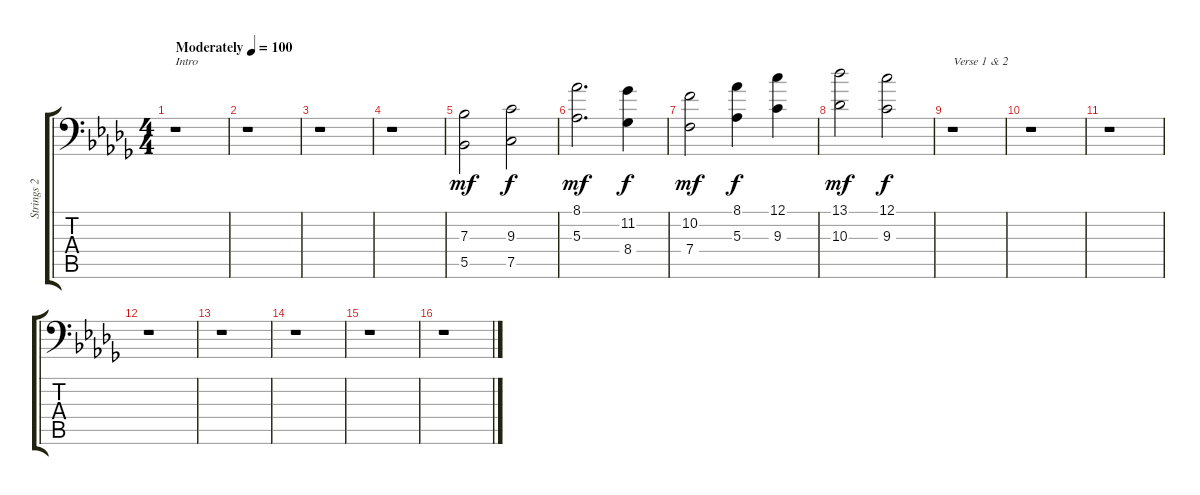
\track ("Strings 2" "Strings 2") {instrument stringensemble1}
\staff {score tabs}
\tuning (C4 G3 Eb3 Bb2 F2 Bb1) {hide}
\ts (4 4)
\tempo (100 "Moderately")
\clef f4
\ks db
r.1{txt "Intro" dy mf instrument stringensemble1} |
r.1 |
r.1 |
r.1 |
(7.3 5.5).2 (9.3 7.5).2{dy f} |
(8.1 5.3).2{d dy mf} (11.2 8.4).4{dy f} |
(10.2 7.4).2{dy mf} (8.1 5.3).4{dy f} (12.1 9.3).4 |
(13.1 10.3).2{dy mf} (12.1 9.3).2{dy f} |
r.1{txt "Verse 1 & 2"} |
r.1 |
r.1 |
r.1 |
r.1 |
r.1 |
r.1 |
r.1
